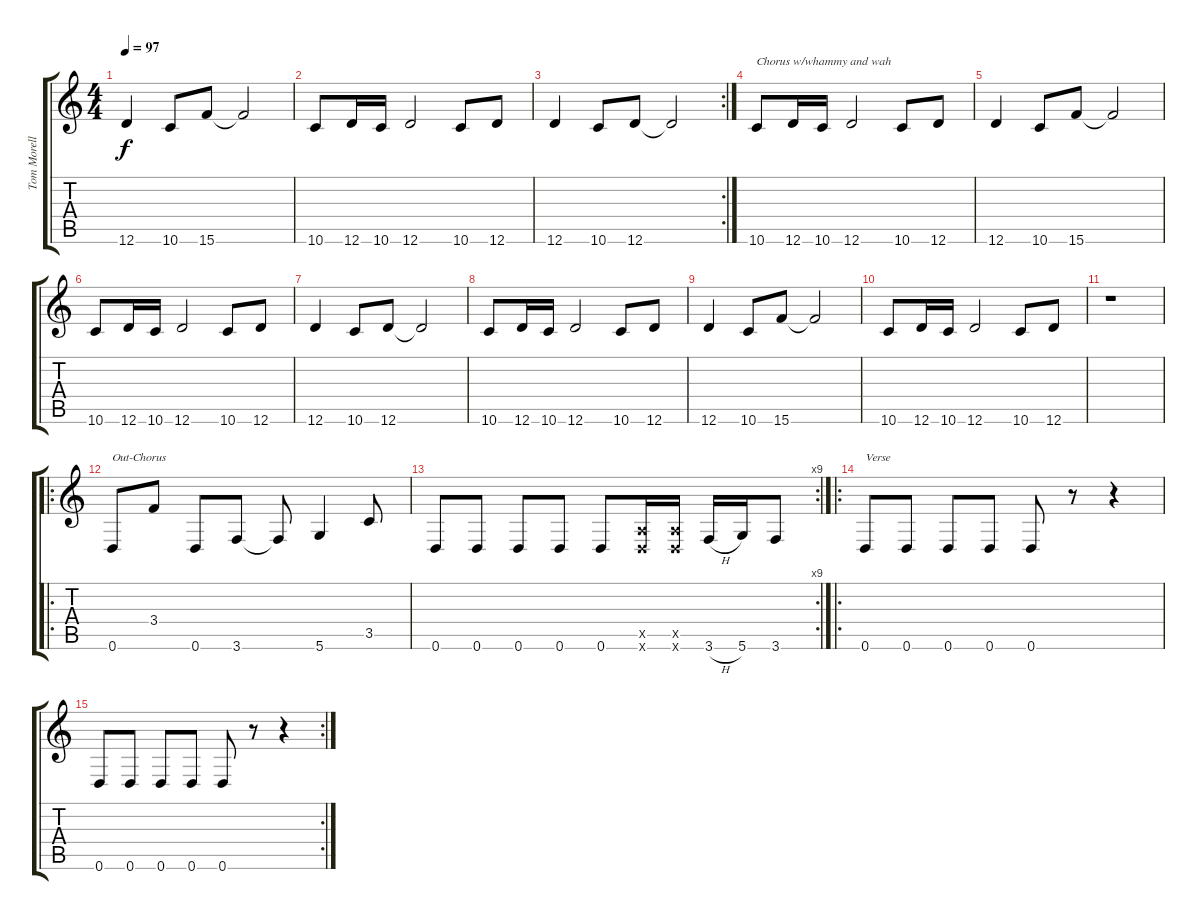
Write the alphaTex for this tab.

\track ("Tom Morello" "Tom Morell") {instrument overdrivenguitar}
\staff {score tabs}
\tuning (E4 B3 G3 D3 A2 D2) {hide}
\ts (4 4)
\tempo 97
\clef g2
\ks c
12.6.4{dy f} 10.6.8 15.6.8 15.6{t}.2 |
10.6.8 12.6.16 10.6.16 12.6.2 10.6.8 12.6.8 |
\rc 2
12.6.4 10.6.8 12.6.8 12.6{t}.2 |
10.6.8{txt "Chorus w/whammy and wah"} 12.6.16 10.6.16 12.6.2 10.6.8 12.6.8 |
12.6.4 10.6.8 15.6.8 15.6{t}.2 |
10.6.8 12.6.16 10.6.16 12.6.2 10.6.8 12.6.8 |
12.6.4 10.6.8 12.6.8 12.6{t}.2 |
10.6.8 12.6.16 10.6.16 12.6.2 10.6.8 12.6.8 |
12.6.4 10.6.8 15.6.8 15.6{t}.2 |
10.6.8 12.6.16 10.6.16 12.6.2 10.6.8 12.6.8 |
r.1 |
\ro
0.6.8{txt "Out-Chorus"} 3.4.8 0.6.8 3.6.8 3.6{t}.8 5.6.4 3.5.8 |
\rc 9
0.6.8 0.6.8 0.6.8 0.6.8 0.6.8 (0.5{x} 0.6{x}).16 (0.5{x} 0.6{x}).16 3.6{h}.16 5.6.16 3.6.8 |
\ro
0.6.8{txt "Verse"} 0.6.8 0.6.8 0.6.8 0.6.8 r.8 r.4 |
\rc 2
0.6.8 0.6.8 0.6.8 0.6.8 0.6.8 r.8 r.4
